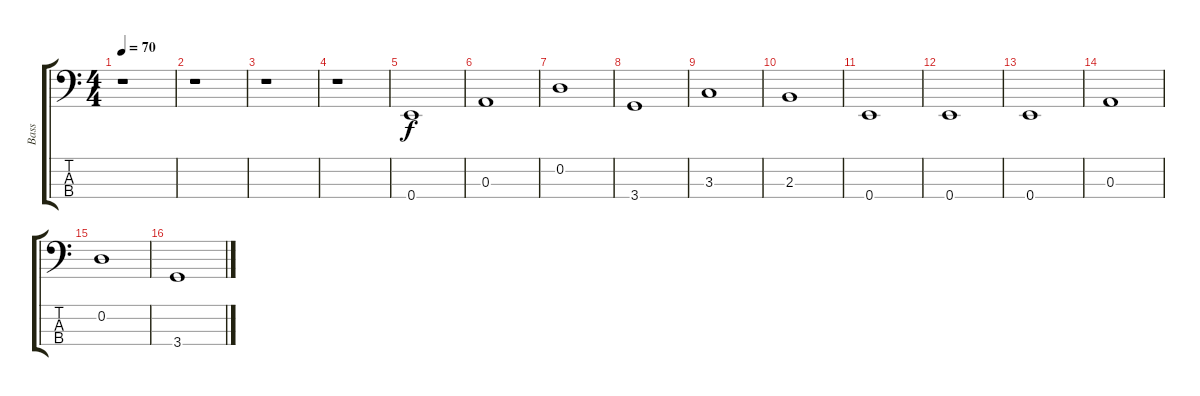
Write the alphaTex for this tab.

\track ("Bass" "Bass") {instrument acousticbass}
\staff {score tabs}
\tuning (G2 D2 A1 E1) {hide}
\ts (4 4)
\tempo 70
\clef f4
\ks c
r.1{dy f} |
r.1 |
r.1 |
r.1 |
0.4.1 |
0.3.1 |
0.2.1 |
3.4.1 |
3.3.1 |
2.3.1 |
0.4.1 |
0.4.1 |
0.4.1 |
0.3.1 |
0.2.1 |
3.4.1
